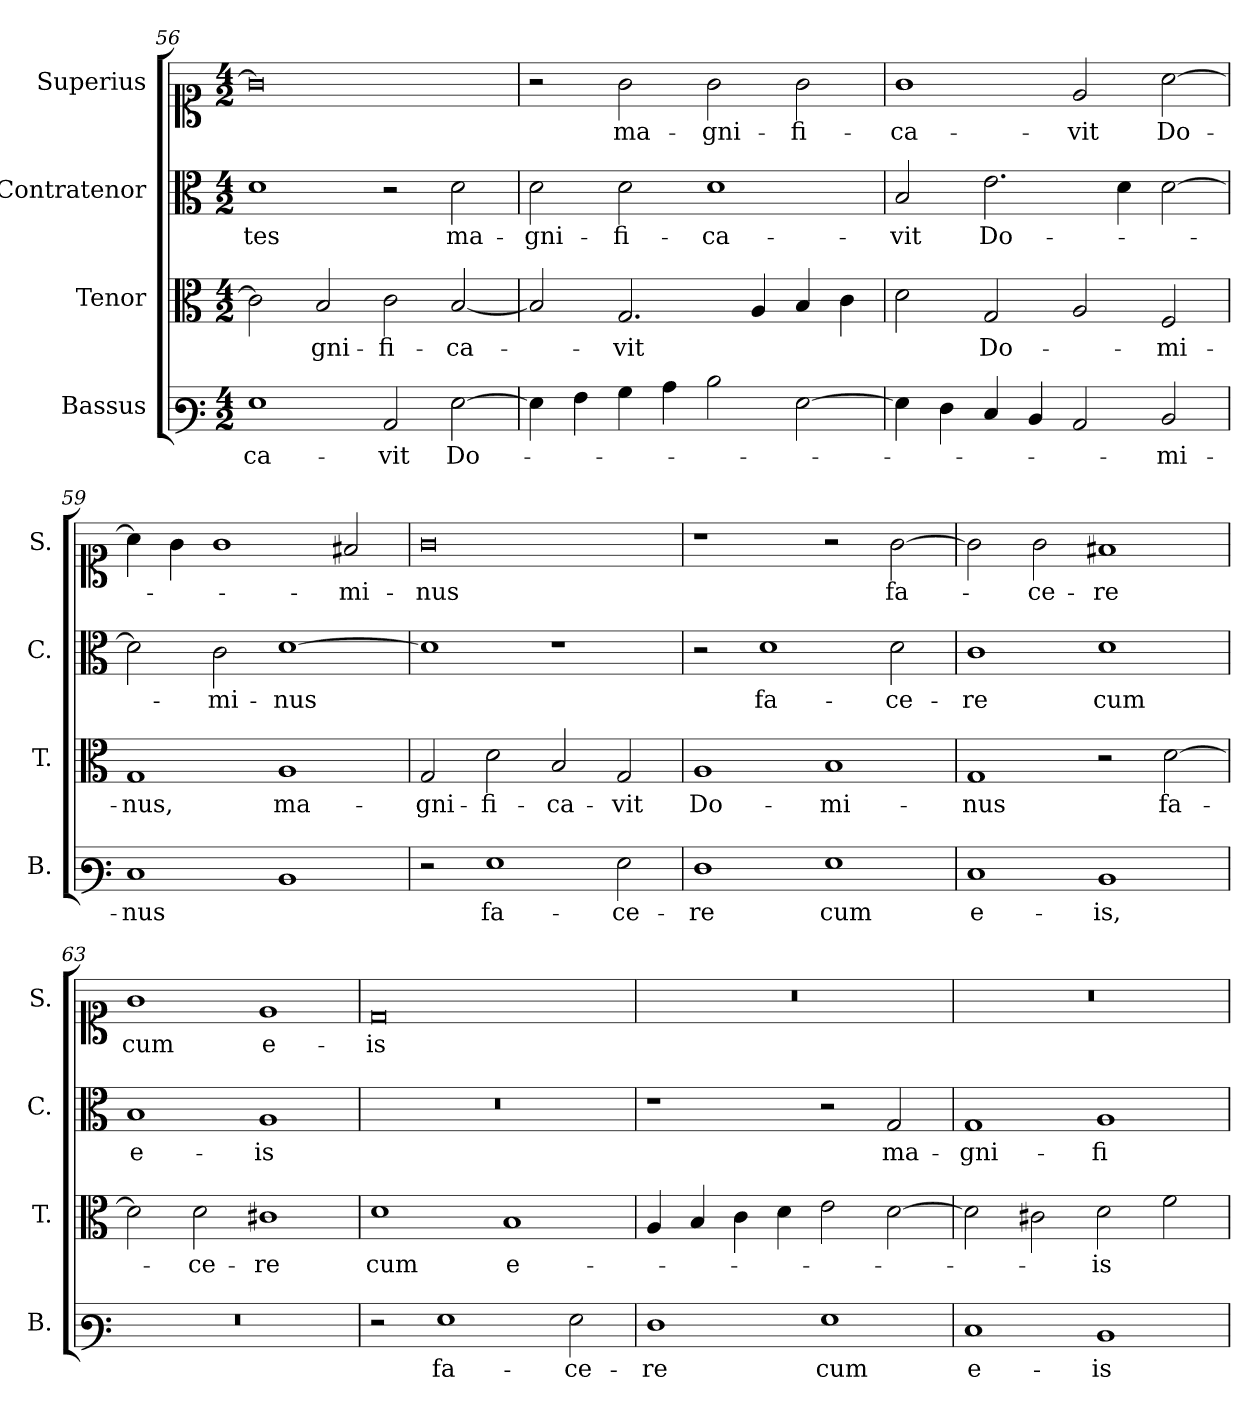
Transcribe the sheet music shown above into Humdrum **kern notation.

**kern	**text	**kern	**text	**kern	**text	**kern	**text
*part4	*part4	*part3	*part3	*part2	*part2	*part1	*part1
*staff4	*staff4	*staff3	*staff3	*staff2	*staff2	*staff1	*staff1
*I"Bassus	*	*I"Tenor	*	*I"Contratenor	*	*I"Superius	*
*I'B.	*	*I'T.	*	*I'C.	*	*I'S.	*
!!LO:PB:g=z
*clefF3	*	*clefC3	*	*clefC3	*	*clefC1	*
*k[]	*	*k[]	*	*k[]	*	*k[]	*
*M4/2	*	*M4/2	*	*M4/2	*	*M4/2	*
=56	=56	=56	=56	=56	=56	=56	=56
1G	-ca-	2c\]	.	1d	-tes	0g]	.
.	.	2B/	-gni-	.	.	.	.
2C/	-vit	2c\	-fi-	2r	.	.	.
[2G\	Do-	[2B/	-ca-	2d\	ma-	.	.
=57	=57	=57	=57	=57	=57	=57	=57
4G\]	.	2B/]	.	2d\	-gni-	2r	.
4A\	.	.	.	.	.	.	.
4B\	.	2.G/	-vit	2d\	-fi-	2g\	ma-
4c\	.	.	.	.	.	.	.
2d\	.	.	.	1d	-ca-	2g\	-gni-
.	.	4A/	.	.	.	.	.
[2G\	.	4B/	.	.	.	2g\	-fi-
.	.	4c\	.	.	.	.	.
=58	=58	=58	=58	=58	=58	=58	=58
4G\]	.	2d\	.	2B/	-vit	1g	-ca-
4F\	.	.	.	.	.	.	.
4E/	.	2G/	Do-	2.e\	Do-	.	.
4D/	.	.	.	.	.	.	.
2C/	.	2A/	.	.	.	2e/	-vit
.	.	.	.	4d\	.	.	.
2D/	-mi-	2F/	mi-	[2d\	.	[2a\	Do-
=59	=59	=59	=59	=59	=59	=59	=59
1E	-nus	1G	-nus,	2d\]	.	4a\]	.
.	.	.	.	.	.	4g\	.
.	.	.	.	2c\	-mi-	1g	.
1D	.	1A	ma-	[1d	-nus	.	.
.	.	.	.	.	.	2f#X/	-mi-
=60	=60	=60	=60	=60	=60	=60	=60
2r	.	2G/	-gni-	1d]	.	0g	-nus
1G	fa-	2d\	-fi-	.	.	.	.
.	.	2B/	-ca-	1r	.	.	.
2G\	-ce-	2G/	-vit	.	.	.	.
=61	=61	=61	=61	=61	=61	=61	=61
1F	-re	1A	Do-	2r	.	1r	.
.	.	.	.	1d	fa-	.	.
1G	cum	1B	-mi-	.	.	2r	.
.	.	.	.	2d\	-ce-	[2g\	fa-
!!LO:LB:g=z
=62	=62	=62	=62	=62	=62	=62	=62
1E	e-	1G	-nus	1c	-re	2g\]	.
.	.	.	.	.	.	2g\	-ce-
1D	-is,	2r	.	1d	cum	1f#X	-re
.	.	[2d\	fa-	.	.	.	.
=63	=63	=63	=63	=63	=63	=63	=63
0r	.	2d\]	.	1B	e-	1g	cum
.	.	2d\	-ce-	.	.	.	.
.	.	1c#X	-re	1A	-is	1e	e-
=64	=64	=64	=64	=64	=64	=64	=64
2r	.	1d	cum	0r	.	0d	-is
1G	fa-	.	.	.	.	.	.
.	.	1B	e-	.	.	.	.
2G\	-ce-	.	.	.	.	.	.
=65	=65	=65	=65	=65	=65	=65	=65
1F	-re	4A/	.	1r	.	0r	.
.	.	4B/	.	.	.	.	.
.	.	4c\	.	.	.	.	.
.	.	4d\	.	.	.	.	.
1G	cum	2e\	.	2r	.	.	.
.	.	[2d\	.	2G/	ma-	.	.
=66	=66	=66	=66	=66	=66	=66	=66
1E	e-	2d\]	.	1G	-gni-	0r	.
.	.	2c#X\	.	.	.	.	.
1D	-is	2d\	-is	1A	-fi-	.	.
.	.	2f\	.	.	.	.	.
=	=	=	=	=	=	=	=
*-	*-	*-	*-	*-	*-	*-	*-
